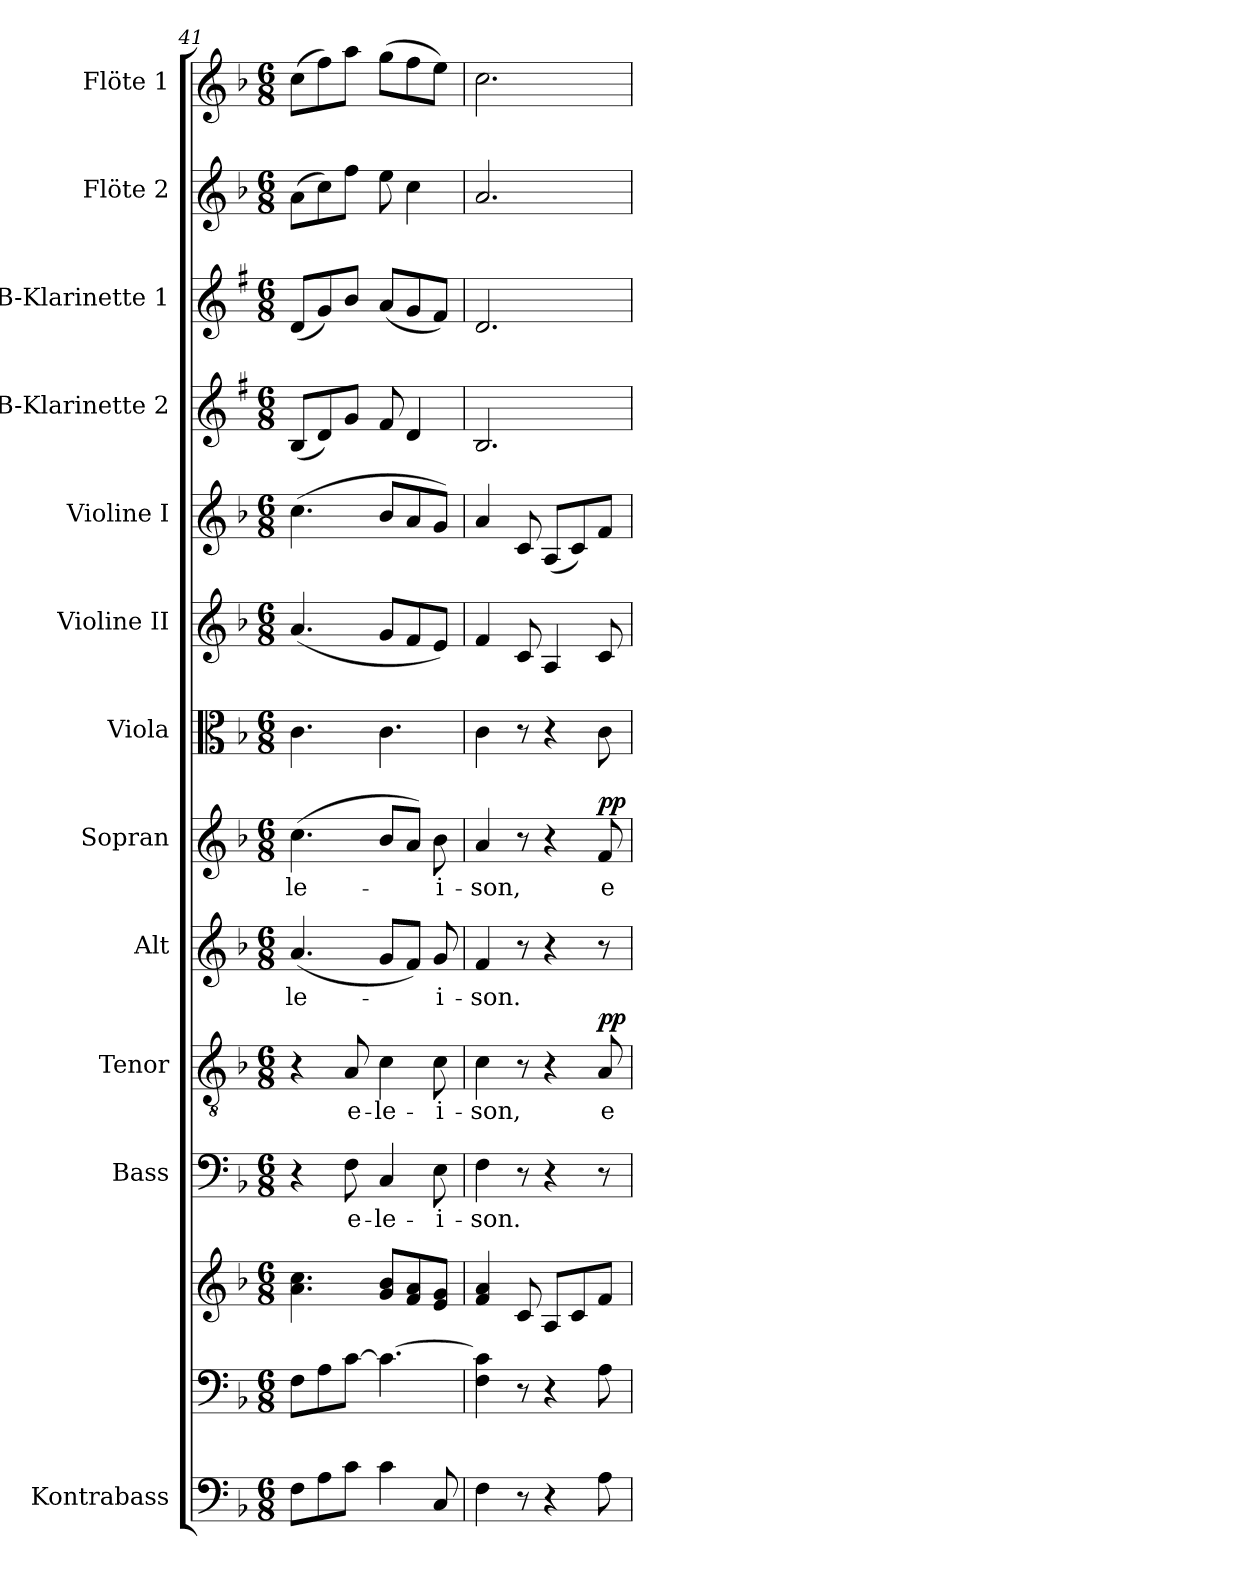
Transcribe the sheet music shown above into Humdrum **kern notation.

**kern	**kern	**kern	**kern	**text	**kern	**text	**dynam	**kern	**text	**kern	**text	**dynam	**kern	**kern	**kern	**kern	**kern	**kern	**kern
*part13	*part12	*part12	*part11	*part11	*part10	*part10	*part10	*part9	*part9	*part8	*part8	*part8	*part7	*part6	*part5	*part4	*part3	*part2	*part1
*staff14	*staff13	*staff12	*staff11	*staff11	*staff10	*staff10	*staff10	*staff9	*staff9	*staff8	*staff8	*staff8	*staff7	*staff6	*staff5	*staff4	*staff3	*staff2	*staff1
*I"Kontrabass	*	*	*I"Bass	*	*I"Tenor	*	*	*I"Alt	*	*I"Sopran	*	*	*I"Viola	*I"Violine II	*I"Violine I	*I"B-Klarinette 2	*I"B-Klarinette 1	*I"Flöte 2	*I"Flöte 1
*I'Kb.	*	*	*I'B.	*	*I'T.	*	*	*I'A.	*	*I'S.	*	*	*I'Vla.	*I'Vl. II	*I'Vl. I	*I'B Kl. 2	*I'B Kl. 1	*I'Fl. 2	*I'Fl. 1
*clefF4	*clefF4	*clefG2	*clefF4	*	*clefGv2	*	*	*clefG2	*	*clefG2	*	*	*clefC3	*clefG2	*clefG2	*clefG2	*clefG2	*clefG2	*clefG2
*ITrd7c12	*	*	*	*	*	*	*	*	*	*	*	*	*	*	*	*ITrd1c2	*ITrd1c2	*	*
*k[b-]	*k[b-]	*k[b-]	*k[b-]	*	*k[b-]	*	*	*k[b-]	*	*k[b-]	*	*	*k[b-]	*k[b-]	*k[b-]	*k[b-]	*k[b-]	*k[b-]	*k[b-]
*F:	*F:	*F:	*F:	*	*F:	*	*	*F:	*	*F:	*	*	*F:	*F:	*F:	*F:	*F:	*F:	*F:
*M6/8	*M6/8	*M6/8	*M6/8	*	*M6/8	*	*	*M6/8	*	*M6/8	*	*	*M6/8	*M6/8	*M6/8	*M6/8	*M6/8	*M6/8	*M6/8
=41	=41	=41	=41	=41	=41	=41	=41	=41	=41	=41	=41	=41	=41	=41	=41	=41	=41	=41	=41
!	!	!	!	!	!	!	!	!	!LO:LY:b	!	!LO:LY:b	!	!	!	!	!	!	!	!
8FF\L	8F\L	4.a\ 4.cc\	4r	.	4r	.	.	(<4.a/	-le-	(>4.cc\	-le-	.	4.c\	(<4.a/	(>4.cc\	(<8A/L	(<8c/L	(>8a\L	(>8cc\L
8AA\	8A\	.	.	.	.	.	.	.	.	.	.	.	.	.	.	8c/)	8f/)	8cc\)	8ff\)
!	!	!	!	!LO:LY:b	!	!LO:LY:b	!	!	!	!	!	!	!	!	!	!	!	!	!
8C\J	[8c\J	.	8F\	e-	8A/	e-	.	.	.	.	.	.	.	.	.	8f/J	8a/J	8ff\J	8aa\J
!	!	!	!	!LO:LY:b	!	!LO:LY:b	!	!	!	!	!	!	!	!	!	!	!	!	!
4C\	4.c\_	8g/ 8b-/L	4C/	-le-	4c\	-le-	.	8g/L	.	8b-/L	.	.	4.c\	8g/L	8b-/L	8e/	(<8g/L	8ee\	(>8gg\L
.	.	8f/ 8a/	.	.	.	.	.	8f/J)	.	8a/J)	.	.	.	8f/	8a/	4c/	8f/	4cc\	8ff\
!	!	!	!	!LO:LY:b	!	!LO:LY:b	!	!	!LO:LY:b	!	!LO:LY:b	!	!	!	!	!	!	!	!
8CC/	.	8e/ 8g/J	8E\	-i-	8c\	-i-	.	8g/	-i-	8b-\	-i-	.	.	8e/J)	8g/J)	.	8e/J)	.	8ee\J)
=42	=42	=42	=42	=42	=42	=42	=42	=42	=42	=42	=42	=42	=42	=42	=42	=42	=42	=42	=42
!	!	!	!	!LO:LY:b	!	!LO:LY:b	!	!	!LO:LY:b	!	!LO:LY:b	!	!	!	!	!	!	!	!
4FF\	4F\ 4c\]	4f/ 4a/	4F\	-son.	4c\	-son,	.	4f/	-son.	4a/	-son,	.	4c\	4f/	4a/	2.A/	2.c/	2.a/	2.cc\
8r	8r	8c/	8r	.	8r	.	.	8r	.	8r	.	.	8r	8c/	8c/	.	.	.	.
4r	4r	8A/L	4r	.	4r	.	.	4r	.	4r	.	.	4r	4A/	(<8A/L	.	.	.	.
.	.	8c/	.	.	.	.	.	.	.	.	.	.	.	.	8c/)	.	.	.	.
!	!	!	!	!	!	!LO:LY:b	!LO:DY:a	!	!	!	!LO:LY:b	!LO:DY:a	!	!	!	!	!	!	!
8AA\	8A\	8f/J	8r	.	8A/	e-	pp	8r	.	8f/	e-	pp	8c\	8c/	8f/J	.	.	.	.
=	=	=	=	=	=	=	=	=	=	=	=	=	=	=	=	=	=	=	=
*-	*-	*-	*-	*-	*-	*-	*-	*-	*-	*-	*-	*-	*-	*-	*-	*-	*-	*-	*-
